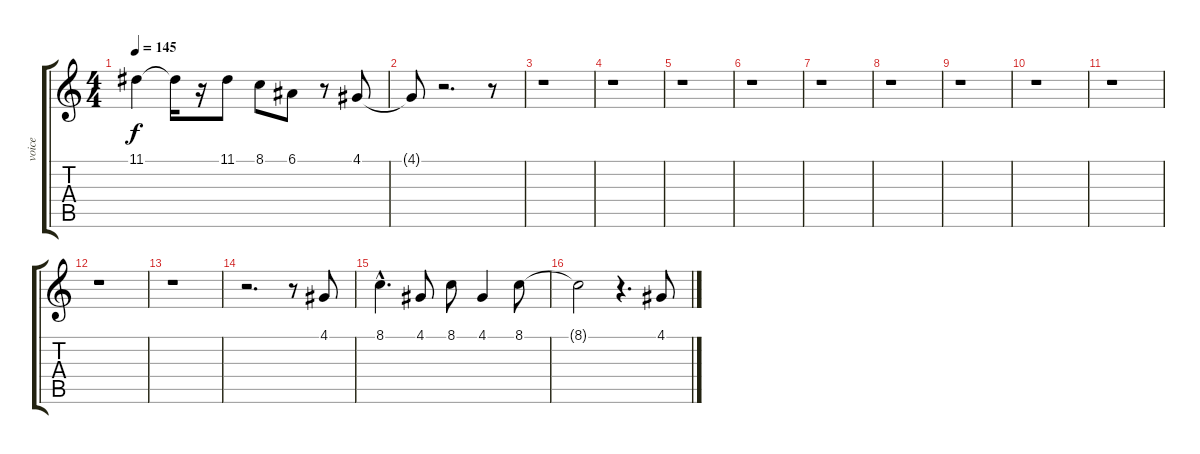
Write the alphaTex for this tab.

\track ("voice" "voice") {instrument lead6voice}
\staff {score tabs}
\tuning (E4 B3 G3 D3 A2 E2) {hide}
\ts (4 4)
\tempo 145
\clef g2
\ks c
11.1.4{dy f} 11.1{t}.16 r.16 11.1.8 8.1.8 6.1.8 r.8 4.1.8 |
4.1{t}.8 r.2{d} r.8 |
r.1 |
r.1 |
r.1 |
r.1 |
r.1 |
r.1 |
r.1 |
r.1 |
r.1 |
r.1 |
r.1 |
r.2{d} r.8 4.1.8 |
8.1{hac}.4{d} 4.1.8 8.1.8 4.1.4 8.1.8 |
8.1{t}.2 r.4{d} 4.1.8
